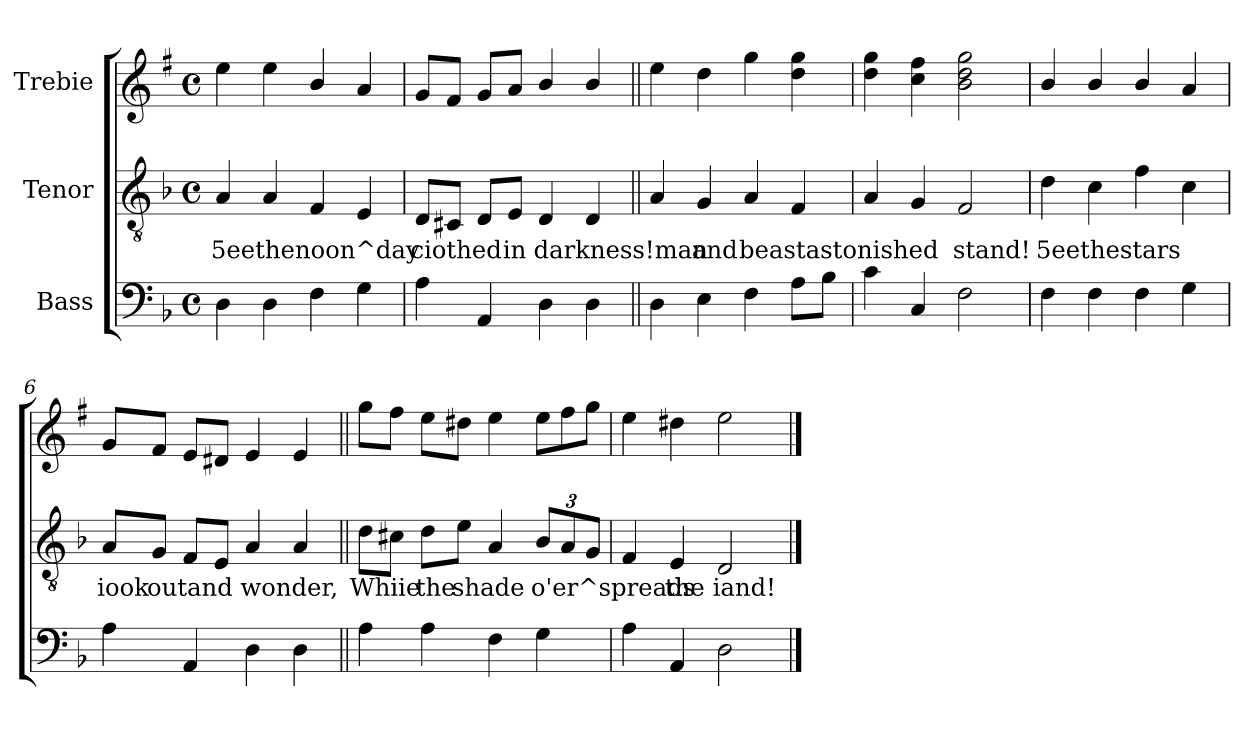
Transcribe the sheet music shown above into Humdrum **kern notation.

**kern	**kern	**text	**kern
*part3	*part2	*part2	*part1
*staff3	*staff2	*staff2	*staff1
*I"Bass	*I"Tenor	*	*I"Trebie
*clefF4	*clefGv2	*	*clefG2
*ITrd7c12	*	*	*ITrd1c2
*k[b-]	*k[b-]	*	*k[b-]
*F:	*F:	*	*F:
*M4/4	*M4/4	*	*M4/4
*met(c)	*met(c)	*	*met(c)
=1	=1	=1	=1
!LO:N:head=solid	!LO:N:head=solid	!LO:LY:b	!LO:N:head=solid
4DD\	4A/	5eethenoon^day	4dd\
!LO:N:head=solid	!LO:N:head=solid	!	!LO:N:head=solid
4DD\	4A/	.	4dd\
!LO:N:head=solid	!LO:N:head=solid	!	!LO:N:head=solid
4FF\	4F/	.	4a/
!	!LO:N:head=solid	!	!
4GG\	4E/	.	4g/
=2	=2	=2	=2
!LO:N:head=solid	!LO:N:head=solid	!LO:LY:b	!LO:N:head=solid
4AA\	8D/L	ciothed	8f/L
!	!	!	!LO:N:head=solid
.	8C#X/J	.	8e/J
!LO:N:head=solid	!LO:N:head=solid	!	!LO:N:head=solid
4AAA/	8D/L	.	8f/L
!	!LO:N:head=solid	!LO:LY:b:rj	!
.	8E/J	in	8g/J
!LO:N:head=solid	!LO:N:head=solid	!LO:LY:b	!LO:N:head=solid
4DD\	4D/	darkness!man	4a/
!LO:N:head=solid	!LO:N:head=solid	!	!LO:N:head=solid
4DD\	4D/	.	4a/
=3||	=3||	=3||	=3||
!LO:N:head=solid	!LO:N:head=solid	!	!LO:N:head=solid
4DD\	4A/	.	4dd\
!LO:N:head=solid	!	!LO:LY:b	!
4EE\	4G/	and	4cc\
!LO:N:head=solid	!LO:N:head=solid	!LO:LY:b	!LO:N:head=solid
4FF\	4A/	beastastonished	4ff\
!LO:N:head=solid	!LO:N:head=solid	!	!LO:N:n=2:head=solid
8AA\L	4F/	.	4cc\ 4ff\
!LO:N:head=solid	!	!	!
8BB-\J	.	.	.
=4	=4	=4	=4
!	!LO:N:head=solid	!	!LO:N:n=2:head=solid
4C\	4A/	.	4cc\ 4ff\
!	!	!	!LO:N:n=1:head=solid
!	!	!	!LO:N:n=2:head=solid
4CC/	4G/	.	4b-\ 4ee\
!	!	!LO:LY:b	!LO:N:n=1:head=open
2FF\	2F/	stand!	2a\ 2cc\ 2ff\
=5	=5	=5	=5
!LO:N:head=solid	!LO:N:head=solid	!LO:LY:b	!LO:N:head=solid
4FF\	4d\	5eethestars	4a</
!LO:N:head=solid	!	!	!LO:N:head=solid
4FF\	4c\	.	4a/
!LO:N:head=solid	!LO:N:head=solid	!	!LO:N:head=solid
4FF\	4f\	.	4a/
4GG\	4c\	.	4g/
=6	=6	=6	=6
!LO:N:head=solid	!LO:N:head=solid	!LO:LY:b	!LO:N:head=solid
4AA\	8A/L	iook	8f/L
!	!	!LO:LY:b	!LO:N:head=solid
.	8G/J	outand	8e/J
!LO:N:head=solid	!LO:N:head=solid	!	!LO:N:head=solid
4AAA/	8F/L	.	8d/L
!	!LO:N:head=solid	!	!
.	8E/J	.	8c#X/J
!LO:N:head=solid	!LO:N:head=solid	!LO:LY:b	!LO:N:head=solid
4DD\	4A/	wonder,	4d/
!LO:N:head=solid	!LO:N:head=solid	!	!LO:N:head=solid
4DD\	4A/	.	4d/
=7||	=7||	=7||	=7||
!LO:N:head=solid	!LO:N:head=solid	!LO:LY:b	!LO:N:head=solid
4AA\	8d\L	Whiie	8ff\L
!	!	!	!LO:N:head=solid
.	8c#X\J	.	8ee\J
!LO:N:head=solid	!LO:N:head=solid	!LO:LY:b	!LO:N:head=solid
4AA\	8d\L	the	8dd\L
!	!LO:N:head=solid	!LO:LY:b	!
.	8e\J	shade	8cc#X\J
!LO:N:head=solid	!LO:N:head=solid	!	!LO:N:head=solid
4FF\	4A/	.	4dd\
*	*Xbrackettup	*	*
!	!LO:N:head=solid	!LO:LY:b	!
*	*	*	*Xtuplet
!	!	!	!LO:N:head=solid
4GG\	12B-/L	o'er^spreads	12dd\L
!	!LO:N:head=solid	!	!LO:N:head=solid
.	12A</	.	12ee\
!	!	!	!LO:N:head=solid
.	12G/J	.	12ff\J
=8	=8	=8	=8
!LO:N:head=solid	!LO:N:head=solid	!	!LO:N:head=solid
4AA\	4F/	.	4dd\
!LO:N:head=solid	!LO:N:head=solid	!LO:LY:b	!
4AAA/	4E/	the	4cc#X\
!LO:N:head=open	!LO:N:head=open	!LO:LY:b	!LO:N:head=open
2DD\	2D/	iand!	2dd\
==	==	==	==
*-	*-	*-	*-
